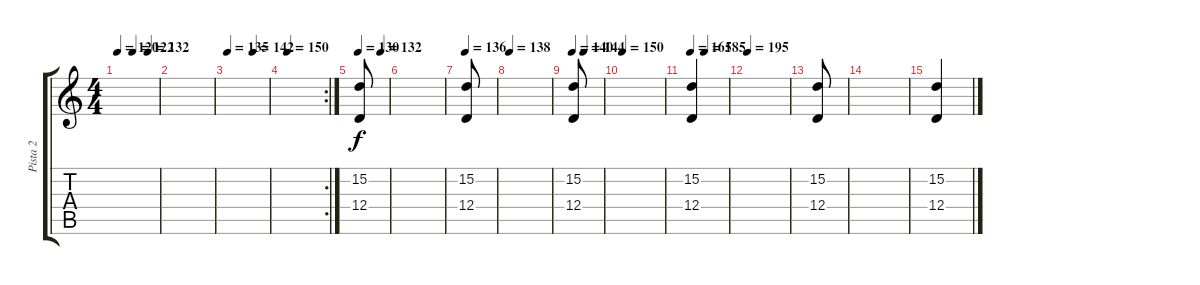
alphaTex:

\track ("Pista 2" "Pista 2") {instrument drawbarorgan}
\staff {score tabs}
\tuning (E4 B3 G3 D3 A2 E2) {hide}
\ts (4 4)
\tempo 120
\tempo (122 0.375)
\tempo (132 0.75)
\tempo 120
\clef g2
\ks c
|
|
\tempo 135
\tempo (142 0.625)
|
\rc 2
\tempo (150 0.125)
|
\tempo 130
\tempo (132 0.75)
(15.2 12.4).8 |
|
\tempo 136
(15.2 12.4).8 |
\tempo 138
|
\tempo 140
\tempo (144 0.375)
(15.2 12.4).8 |
\tempo 150
|
\tempo 165
\tempo (185 0.375)
(15.2 12.4).4 |
\tempo 195
|
(15.2 12.4).8 |
|
(15.2 12.4).4
